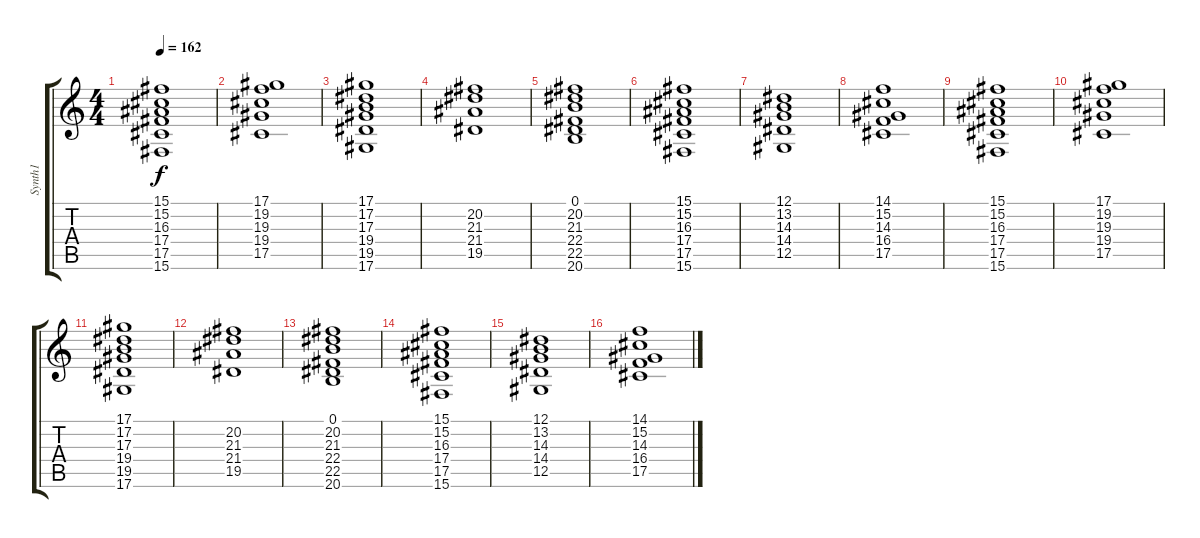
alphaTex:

\track ("Synth1" "Synth1") {instrument stringensemble1}
\staff {score tabs}
\tuning (Eb4 Bb3 Gb3 Db3 Ab2 Eb2) {hide}
\ts (4 4)
\tempo 162
\clef g2
\ks c
(15.1 15.2 16.3 17.4 17.5 15.6).1{dy f} |
(17.1 19.2 19.3 19.4 17.5).1 |
(17.1 17.2 17.3 19.4 19.5 17.6).1 |
(20.2 21.3 21.4 19.5).1 |
(0.1 20.2 21.3 22.4 22.5 20.6).1 |
(15.1 15.2 16.3 17.4 17.5 15.6).1 |
(12.1 13.2 14.3 14.4 12.5).1 |
(14.1 15.2 14.3 16.4 17.5).1 |
(15.1 15.2 16.3 17.4 17.5 15.6).1 |
(17.1 19.2 19.3 19.4 17.5).1 |
(17.1 17.2 17.3 19.4 19.5 17.6).1 |
(20.2 21.3 21.4 19.5).1 |
(0.1 20.2 21.3 22.4 22.5 20.6).1 |
(15.1 15.2 16.3 17.4 17.5 15.6).1 |
(12.1 13.2 14.3 14.4 12.5).1 |
(14.1 15.2 14.3 16.4 17.5).1
